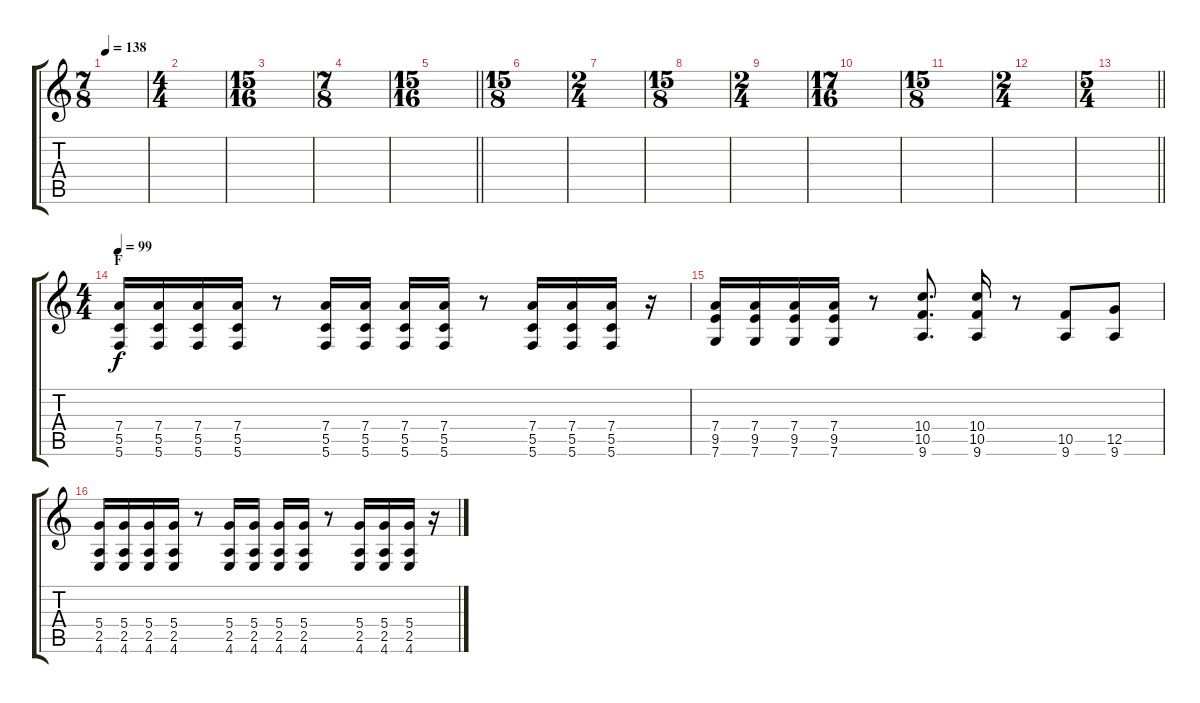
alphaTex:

\track "" {instrument overdrivenguitar}
\staff {score tabs}
\tuning (G4 E4 A3 D3 G2 C2) {hide}
\ts (7 8)
\tempo 138
\clef g2
\ks c
|
\ts (4 4)
|
\ts (15 16)
|
\ts (7 8)
|
\ts (15 16)
\barLineRight lightlight
|
\ts (15 8)
|
\ts (2 4)
|
\ts (15 8)
|
\ts (2 4)
|
\ts (17 16)
|
\ts (15 8)
|
\ts (2 4)
|
\ts (5 4)
\barLineRight lightlight
|
\ts (4 4)
\section ("" "F")
\tempo 99
(7.4 5.5 5.6).16{instrument overdrivenguitar} (7.4 5.5 5.6).16 (7.4 5.5 5.6).16 (7.4 5.5 5.6).16 r.8 (7.4 5.5 5.6).16 (7.4 5.5 5.6).16 (7.4 5.5 5.6).16 (7.4 5.5 5.6).16 r.8 (7.4 5.5 5.6).16 (7.4 5.5 5.6).16 (7.4 5.5 5.6).16 r.16 |
(7.4 9.5 7.6).16 (7.4 9.5 7.6).16 (7.4 9.5 7.6).16 (7.4 9.5 7.6).16 r.8 (10.4 10.5 9.6).8{d} (10.4 10.5 9.6).16 r.8 (10.5 9.6).8 (12.5 9.6).8 |
(5.4 2.5 4.6).16 (5.4 2.5 4.6).16 (5.4 2.5 4.6).16 (5.4 2.5 4.6).16 r.8 (5.4 2.5 4.6).16 (5.4 2.5 4.6).16 (5.4 2.5 4.6).16 (5.4 2.5 4.6).16 r.8 (5.4 2.5 4.6).16 (5.4 2.5 4.6).16 (5.4 2.5 4.6).16 r.16
